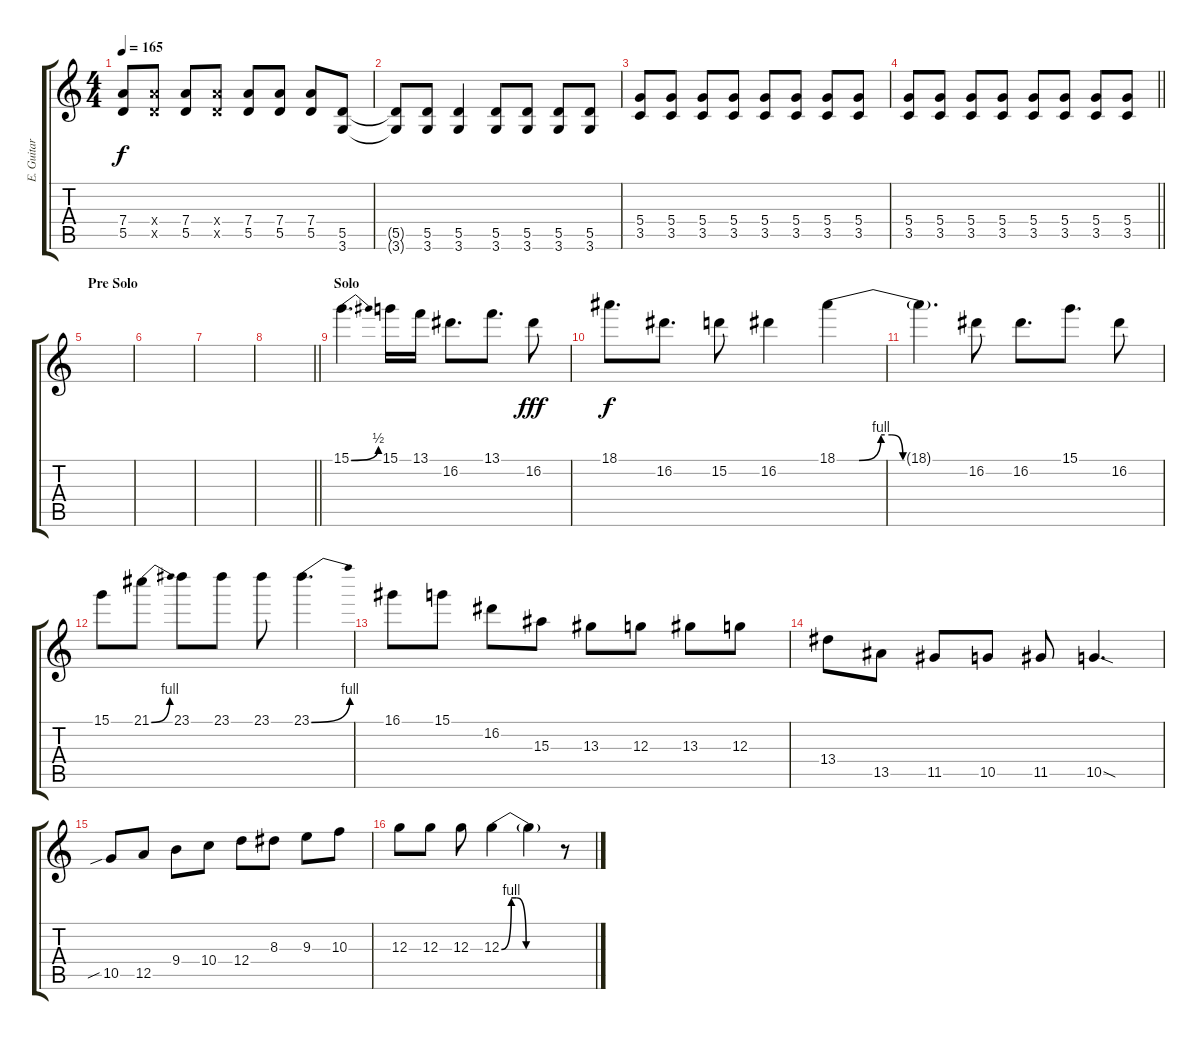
\track ("E. Guitar Lead" "E. Guitar ") {instrument overdrivenguitar}
\staff {score tabs}
\tuning (E4 B3 G3 D3 A2 E2) {hide}
\ts (4 4)
\tempo 165
\clef g2
\ks c
(7.4 5.5).8{dy f} (7.4{x} 5.5{x}).8 (7.4 5.5).8 (7.4{x} 5.5{x}).8 (7.4 5.5).8 (7.4 5.5).8 (7.4 5.5).8 (5.5 3.6).8 |
(5.5{t} 3.6{t}).8 (5.5 3.6).8 (5.5 3.6).4 (5.5 3.6).8 (5.5 3.6).8 (5.5 3.6).8 (5.5 3.6).8 |
(5.4 3.5).8 (5.4 3.5).8 (5.4 3.5).8 (5.4 3.5).8 (5.4 3.5).8 (5.4 3.5).8 (5.4 3.5).8 (5.4 3.5).8 |
\barLineRight lightlight
(5.4 3.5).8 (5.4 3.5).8 (5.4 3.5).8 (5.4 3.5).8 (5.4 3.5).8 (5.4 3.5).8 (5.4 3.5).8 (5.4 3.5).8 |
\section ("" "Pre Solo")
|
|
|
\barLineRight lightlight
|
\section ("" "Solo")
15.1{be (bend 0 0 60 2)}.4{d} 15.1.16 13.1.16 16.2.8{d} 13.1.8{d} 16.2.8{dy fff} |
18.1.8{d dy f} 16.2.8{d} 15.2.8 16.2.4 18.1{be (custom 0 0 10 0 20 4 25 4 30 0 40 0 45 0 60 0)}.4 |
18.1{t}.4{d} 16.2.8 16.2.8{d} 15.1.8{d} 16.2.8 |
15.1.8 21.1{be (bend 0 0 60 4)}.8 23.1.8 23.1.8 23.1.8 23.1{be (bend 0 0 60 4)}.4{d} |
16.1.8 15.1.8 16.2.8 15.3.8 13.3.8 12.3.8 13.3.8 12.3.8 |
13.4.8 13.5.8 11.5.8 10.5.8 11.5.8 10.5{sod}.4{d} |
10.5{sib}.8 12.5.8 9.4.8 10.4.8 12.4.8 8.3.8 9.3.8 10.3.8 |
12.3.8 12.3.8 12.3.8 12.3{be (custom 0 0 10 4 15 4 25 0 30 0 60 0)}.4 12.3{t}.4 r.8
